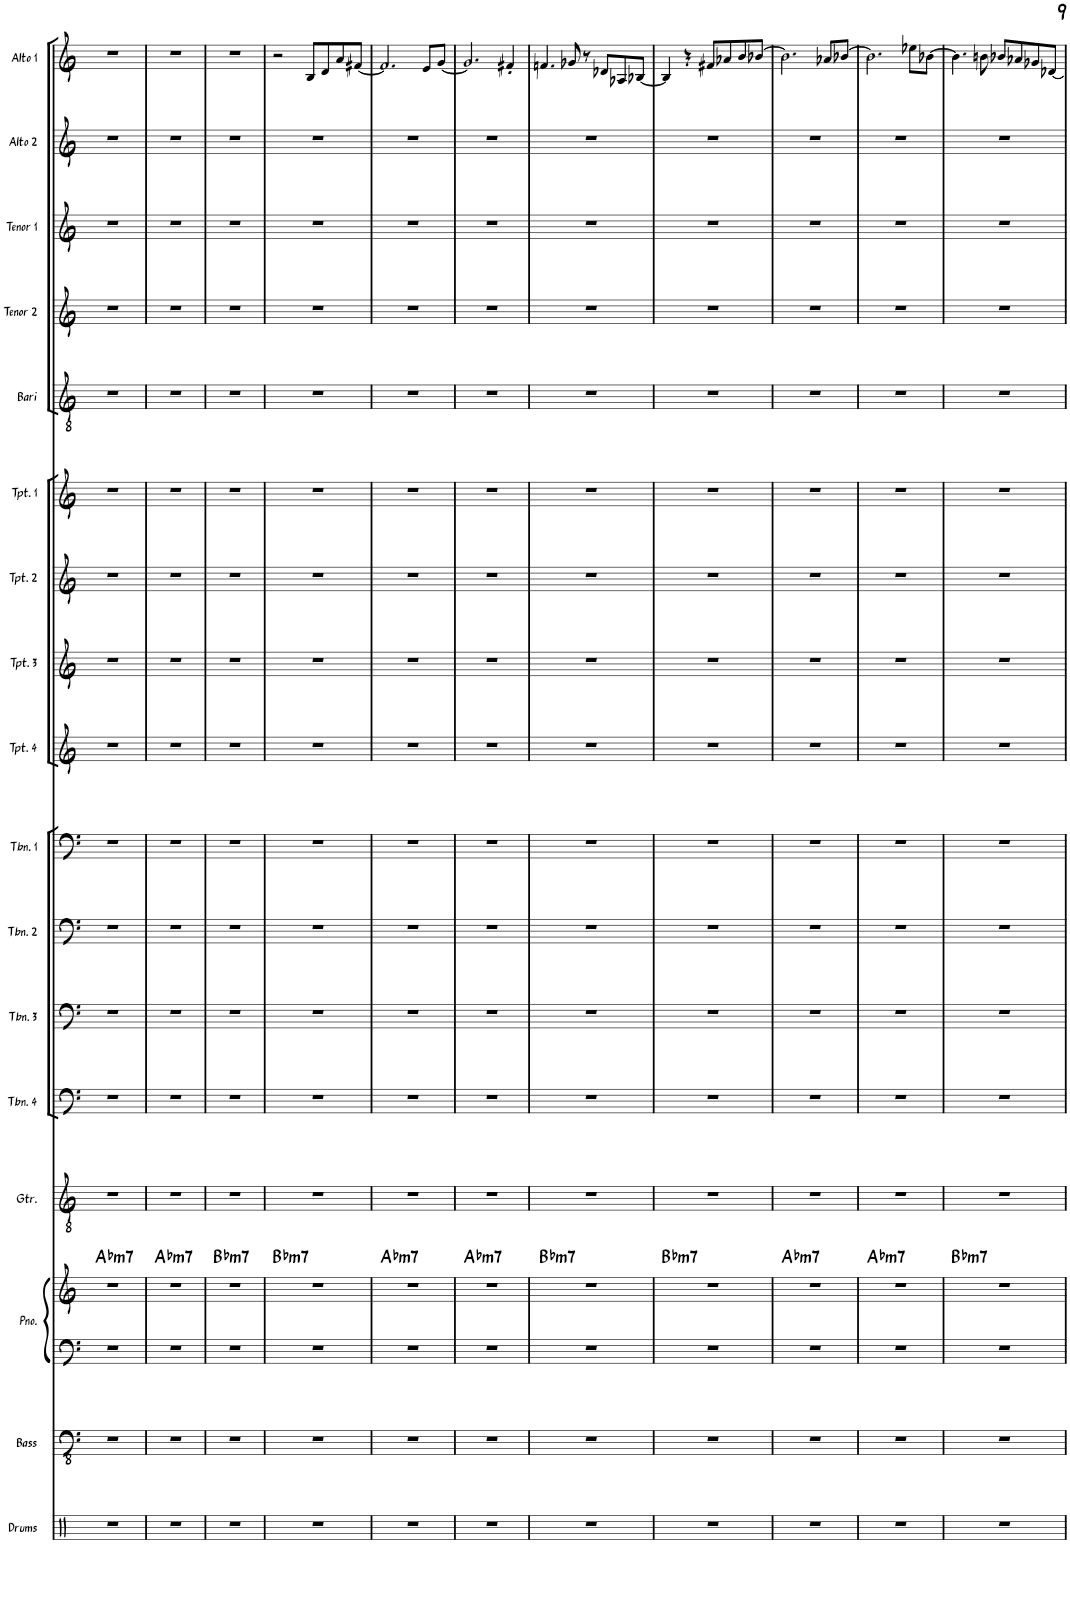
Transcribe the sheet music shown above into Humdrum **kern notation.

**kern	**kern	**kern	**kern	**harte	**kern	**kern	**kern	**kern	**kern	**kern	**kern	**kern	**kern	**kern	**kern	**kern	**kern	**kern
*part17	*part16	*part15	*part15	*part15	*part14	*part13	*part12	*part11	*part10	*part9	*part8	*part7	*part6	*part5	*part4	*part3	*part2	*part1
*staff18	*staff17	*staff16	*staff15	*	*staff14	*staff13	*staff12	*staff11	*staff10	*staff9	*staff8	*staff7	*staff6	*staff5	*staff4	*staff3	*staff2	*staff1
*I"Drums	*I"Bass	*I"Piano	*	*	*I"Guitar	*I"Trombone 4	*I"Trombone 3	*I"Trombone 2	*I"Trombone 1	*I"Trumpet 4	*I"Trumpet 3	*I"Trumpet 2	*I"Trumpet 1	*I"Bari Sax	*I"Tenor Sax 2	*I"Tenor Sax 1	*I"Alto Sax 2	*I"Alto Sax 1
*I'Drums	*I'Bass	*I'Pno.	*	*	*I'Gtr.	*I'Tbn. 4	*I'Tbn. 3	*I'Tbn. 2	*I'Tbn. 1	*I'Tpt. 4	*I'Tpt. 3	*I'Tpt. 2	*I'Tpt. 1	*I'Bari	*I'Tenor 2	*I'Tenor 1	*I'Alto 2	*I'Alto 1
!!LO:PB:g=z
*clefX	*clefFv4	*clefF4	*clefG2	*	*clefGv2	*clefF4	*clefF4	*clefF4	*clefF4	*clefG2	*clefG2	*clefG2	*clefG2	*clefGv2	*clefG2	*clefG2	*clefG2	*clefG2
*	*	*	*	*	*	*	*	*	*	*ITrd1c2	*ITrd1c2	*ITrd1c2	*ITrd1c2	*ITrd12c21	*ITrd8c14	*ITrd8c14	*ITrd5c9	*ITrd5c9
*k[]	*k[]	*k[]	*k[]	*	*k[]	*k[]	*k[]	*k[]	*k[]	*k[]	*k[]	*k[]	*k[]	*k[]	*k[]	*k[]	*k[]	*k[]
*M4/4	*M4/4	*M4/4	*M4/4	*	*M4/4	*M4/4	*M4/4	*M4/4	*M4/4	*M4/4	*M4/4	*M4/4	*M4/4	*M4/4	*M4/4	*M4/4	*M4/4	*M4/4
=54	=54	=54	=54	=54	=54	=54	=54	=54	=54	=54	=54	=54	=54	=54	=54	=54	=54	=54
!	!	!	!	!LO:H:kt=m7	!	!	!	!	!	!	!	!	!	!	!	!	!	!
1r	1r	1r	1r	Ab:min7	1r	1r	1r	1r	1r	1r	1r	1r	1r	1r	1r	1r	1r	1r
=55	=55	=55	=55	=55	=55	=55	=55	=55	=55	=55	=55	=55	=55	=55	=55	=55	=55	=55
!	!	!	!	!LO:H:kt=m7	!	!	!	!	!	!	!	!	!	!	!	!	!	!
1r	1r	1r	1r	Ab:min7	1r	1r	1r	1r	1r	1r	1r	1r	1r	1r	1r	1r	1r	1r
=56	=56	=56	=56	=56	=56	=56	=56	=56	=56	=56	=56	=56	=56	=56	=56	=56	=56	=56
!	!	!	!	!LO:H:kt=m7	!	!	!	!	!	!	!	!	!	!	!	!	!	!
1r	1r	1r	1r	Bb:min7	1r	1r	1r	1r	1r	1r	1r	1r	1r	1r	1r	1r	1r	1r
=57	=57	=57	=57	=57	=57	=57	=57	=57	=57	=57	=57	=57	=57	=57	=57	=57	=57	=57
!	!	!	!	!LO:H:kt=m7	!	!	!	!	!	!	!	!	!	!	!	!	!	!
1r	1r	1r	1r	Bb:min7	1r	1r	1r	1r	1r	1r	1r	1r	1r	1r	1r	1r	1r	2r
.	.	.	.	.	.	.	.	.	.	.	.	.	.	.	.	.	.	8B/L
.	.	.	.	.	.	.	.	.	.	.	.	.	.	.	.	.	.	8d/
.	.	.	.	.	.	.	.	.	.	.	.	.	.	.	.	.	.	8a/
.	.	.	.	.	.	.	.	.	.	.	.	.	.	.	.	.	.	[8f#X/J
=58	=58	=58	=58	=58	=58	=58	=58	=58	=58	=58	=58	=58	=58	=58	=58	=58	=58	=58
!	!	!	!	!LO:H:kt=m7	!	!	!	!	!	!	!	!	!	!	!	!	!	!
1r	1r	1r	1r	Ab:min7	1r	1r	1r	1r	1r	1r	1r	1r	1r	1r	1r	1r	1r	2.f#/]
.	.	.	.	.	.	.	.	.	.	.	.	.	.	.	.	.	.	8e/L
.	.	.	.	.	.	.	.	.	.	.	.	.	.	.	.	.	.	[8g/J
=59	=59	=59	=59	=59	=59	=59	=59	=59	=59	=59	=59	=59	=59	=59	=59	=59	=59	=59
!	!	!	!	!LO:H:kt=m7	!	!	!	!	!	!	!	!	!	!	!	!	!	!
1r	1r	1r	1r	Ab:min7	1r	1r	1r	1r	1r	1r	1r	1r	1r	1r	1r	1r	1r	2.g/]
.	.	.	.	.	.	.	.	.	.	.	.	.	.	.	.	.	.	4f#X'/
=60	=60	=60	=60	=60	=60	=60	=60	=60	=60	=60	=60	=60	=60	=60	=60	=60	=60	=60
!	!	!	!	!LO:H:kt=m7	!	!	!	!	!	!	!	!	!	!	!	!	!	!
1r	1r	1r	1r	Bb:min7	1r	1r	1r	1r	1r	1r	1r	1r	1r	1r	1r	1r	1r	4.fn/
.	.	.	.	.	.	.	.	.	.	.	.	.	.	.	.	.	.	8g-X/
.	.	.	.	.	.	.	.	.	.	.	.	.	.	.	.	.	.	8r
.	.	.	.	.	.	.	.	.	.	.	.	.	.	.	.	.	.	8d-X/L
.	.	.	.	.	.	.	.	.	.	.	.	.	.	.	.	.	.	8A-X/
.	.	.	.	.	.	.	.	.	.	.	.	.	.	.	.	.	.	[8B-X/J
=61	=61	=61	=61	=61	=61	=61	=61	=61	=61	=61	=61	=61	=61	=61	=61	=61	=61	=61
!	!	!	!	!LO:H:kt=m7	!	!	!	!	!	!	!	!	!	!	!	!	!	!
1r	1r	1r	1r	Bb:min7	1r	1r	1r	1r	1r	1r	1r	1r	1r	1r	1r	1r	1r	4B-/]
.	.	.	.	.	.	.	.	.	.	.	.	.	.	.	.	.	.	4r
.	.	.	.	.	.	.	.	.	.	.	.	.	.	.	.	.	.	8f#X/L
.	.	.	.	.	.	.	.	.	.	.	.	.	.	.	.	.	.	8a-X/
.	.	.	.	.	.	.	.	.	.	.	.	.	.	.	.	.	.	8b/
.	.	.	.	.	.	.	.	.	.	.	.	.	.	.	.	.	.	[8b-X/J
=62	=62	=62	=62	=62	=62	=62	=62	=62	=62	=62	=62	=62	=62	=62	=62	=62	=62	=62
!	!	!	!	!LO:H:kt=m7	!	!	!	!	!	!	!	!	!	!	!	!	!	!
1r	1r	1r	1r	Ab:min7	1r	1r	1r	1r	1r	1r	1r	1r	1r	1r	1r	1r	1r	2.b-\]
.	.	.	.	.	.	.	.	.	.	.	.	.	.	.	.	.	.	8a-X/L
.	.	.	.	.	.	.	.	.	.	.	.	.	.	.	.	.	.	[8b-X/J
=63	=63	=63	=63	=63	=63	=63	=63	=63	=63	=63	=63	=63	=63	=63	=63	=63	=63	=63
!	!	!	!	!LO:H:kt=m7	!	!	!	!	!	!	!	!	!	!	!	!	!	!
1r	1r	1r	1r	Ab:min7	1r	1r	1r	1r	1r	1r	1r	1r	1r	1r	1r	1r	1r	2.b-\]
.	.	.	.	.	.	.	.	.	.	.	.	.	.	.	.	.	.	8ee-X\L
.	.	.	.	.	.	.	.	.	.	.	.	.	.	.	.	.	.	[8b-X\J
=64	=64	=64	=64	=64	=64	=64	=64	=64	=64	=64	=64	=64	=64	=64	=64	=64	=64	=64
!	!	!	!	!LO:H:kt=m7	!	!	!	!	!	!	!	!	!	!	!	!	!	!
1r	1r	1r	1r	Bb:min7	1r	1r	1r	1r	1r	1r	1r	1r	1r	1r	1r	1r	1r	4.b-\]
.	.	.	.	.	.	.	.	.	.	.	.	.	.	.	.	.	.	8bn\
.	.	.	.	.	.	.	.	.	.	.	.	.	.	.	.	.	.	8b-X/L
.	.	.	.	.	.	.	.	.	.	.	.	.	.	.	.	.	.	8a-X/
.	.	.	.	.	.	.	.	.	.	.	.	.	.	.	.	.	.	8g-X/
.	.	.	.	.	.	.	.	.	.	.	.	.	.	.	.	.	.	[8d-X/J
=	=	=	=	=	=	=	=	=	=	=	=	=	=	=	=	=	=	=
*-	*-	*-	*-	*-	*-	*-	*-	*-	*-	*-	*-	*-	*-	*-	*-	*-	*-	*-
